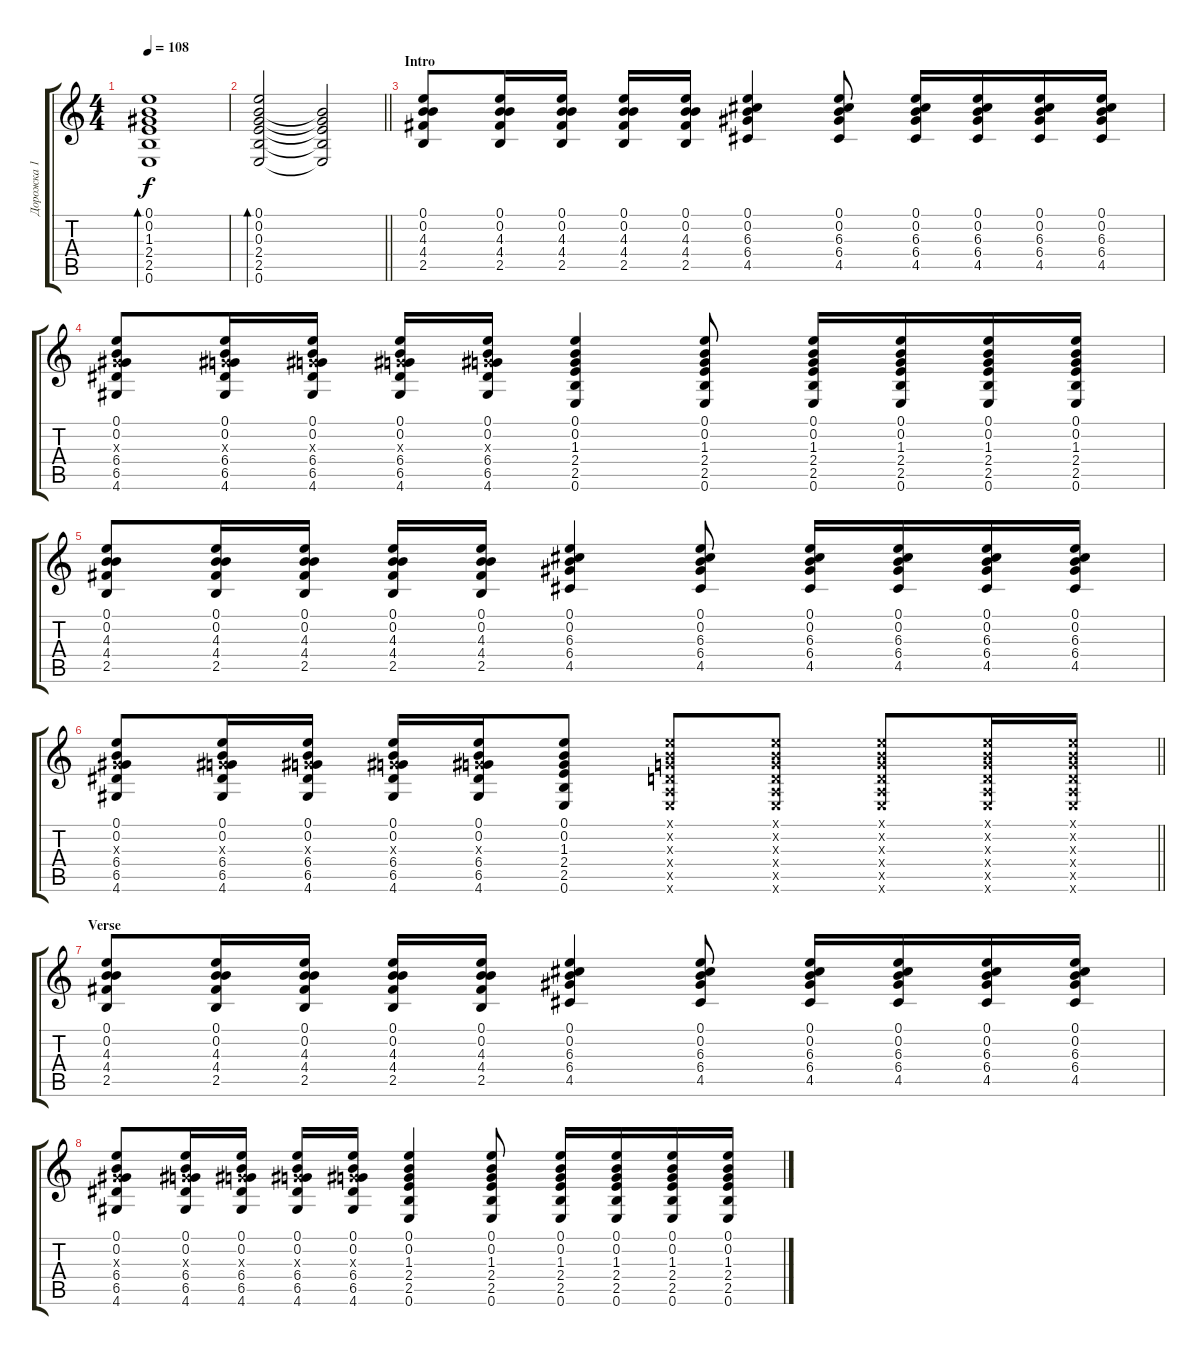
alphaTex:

\track ("Дорожка 1" "Дорожка 1") {instrument acousticguitarsteel}
\staff {score tabs}
\tuning (E4 B3 G3 D3 A2 E2) {hide}
\ts (4 4)
\tempo 108
\clef g2
\ks c
(0.1 0.2 1.3 2.4 2.5 0.6).1{bd 240 dy f} |
\barLineRight lightlight
(0.1 0.2 0.3 2.4 2.5 0.6).2{bd 240} (0.2{t} 0.3{t} 2.4{t} 2.5{t} 0.6{t}).2 |
\section ("" "Intro")
(0.1 0.2 4.3 4.4 2.5).8 (0.1 0.2 4.3 4.4 2.5).16 (0.1 0.2 4.3 4.4 2.5).16 (0.1 0.2 4.3 4.4 2.5).16 (0.1 0.2 4.3 4.4 2.5).16 (0.1 0.2 6.3 6.4 4.5).4 (0.1 0.2 6.3 6.4 4.5).8 (0.1 0.2 6.3 6.4 4.5).16 (0.1 0.2 6.3 6.4 4.5).16 (0.1 0.2 6.3 6.4 4.5).16 (0.1 0.2 6.3 6.4 4.5).16 |
(0.1 0.2 0.3{x} 6.4 6.5 4.6).8 (0.1 0.2 0.3{x} 6.4 6.5 4.6).16 (0.1 0.2 0.3{x} 6.4 6.5 4.6).16 (0.1 0.2 0.3{x} 6.4 6.5 4.6).16 (0.1 0.2 0.3{x} 6.4 6.5 4.6).16 (0.1 0.2 1.3 2.4 2.5 0.6).4 (0.1 0.2 1.3 2.4 2.5 0.6).8 (0.1 0.2 1.3 2.4 2.5 0.6).16 (0.1 0.2 1.3 2.4 2.5 0.6).16 (0.1 0.2 1.3 2.4 2.5 0.6).16 (0.1 0.2 1.3 2.4 2.5 0.6).16 |
(0.1 0.2 4.3 4.4 2.5).8 (0.1 0.2 4.3 4.4 2.5).16 (0.1 0.2 4.3 4.4 2.5).16 (0.1 0.2 4.3 4.4 2.5).16 (0.1 0.2 4.3 4.4 2.5).16 (0.1 0.2 6.3 6.4 4.5).4 (0.1 0.2 6.3 6.4 4.5).8 (0.1 0.2 6.3 6.4 4.5).16 (0.1 0.2 6.3 6.4 4.5).16 (0.1 0.2 6.3 6.4 4.5).16 (0.1 0.2 6.3 6.4 4.5).16 |
\barLineRight lightlight
(0.1 0.2 0.3{x} 6.4 6.5 4.6).8 (0.1 0.2 0.3{x} 6.4 6.5 4.6).16 (0.1 0.2 0.3{x} 6.4 6.5 4.6).16 (0.1 0.2 0.3{x} 6.4 6.5 4.6).16 (0.1 0.2 0.3{x} 6.4 6.5 4.6).16 (0.1 0.2 1.3 2.4 2.5 0.6).8 (0.1{x} 0.2{x} 0.3{x} 0.4{x} 0.5{x} 0.6{x}).8 (0.1{x} 0.2{x} 0.3{x} 0.4{x} 0.5{x} 0.6{x}).8 (0.1{x} 0.2{x} 0.3{x} 0.4{x} 0.5{x} 0.6{x}).8 (0.1{x} 0.2{x} 0.3{x} 0.4{x} 0.5{x} 0.6{x}).16 (0.1{x} 0.2{x} 0.3{x} 0.4{x} 0.5{x} 0.6{x}).16 |
\section ("" "Verse")
(0.1 0.2 4.3 4.4 2.5).8 (0.1 0.2 4.3 4.4 2.5).16 (0.1 0.2 4.3 4.4 2.5).16 (0.1 0.2 4.3 4.4 2.5).16 (0.1 0.2 4.3 4.4 2.5).16 (0.1 0.2 6.3 6.4 4.5).4 (0.1 0.2 6.3 6.4 4.5).8 (0.1 0.2 6.3 6.4 4.5).16 (0.1 0.2 6.3 6.4 4.5).16 (0.1 0.2 6.3 6.4 4.5).16 (0.1 0.2 6.3 6.4 4.5).16 |
(0.1 0.2 0.3{x} 6.4 6.5 4.6).8 (0.1 0.2 0.3{x} 6.4 6.5 4.6).16 (0.1 0.2 0.3{x} 6.4 6.5 4.6).16 (0.1 0.2 0.3{x} 6.4 6.5 4.6).16 (0.1 0.2 0.3{x} 6.4 6.5 4.6).16 (0.1 0.2 1.3 2.4 2.5 0.6).4 (0.1 0.2 1.3 2.4 2.5 0.6).8 (0.1 0.2 1.3 2.4 2.5 0.6).16 (0.1 0.2 1.3 2.4 2.5 0.6).16 (0.1 0.2 1.3 2.4 2.5 0.6).16 (0.1 0.2 1.3 2.4 2.5 0.6).16
